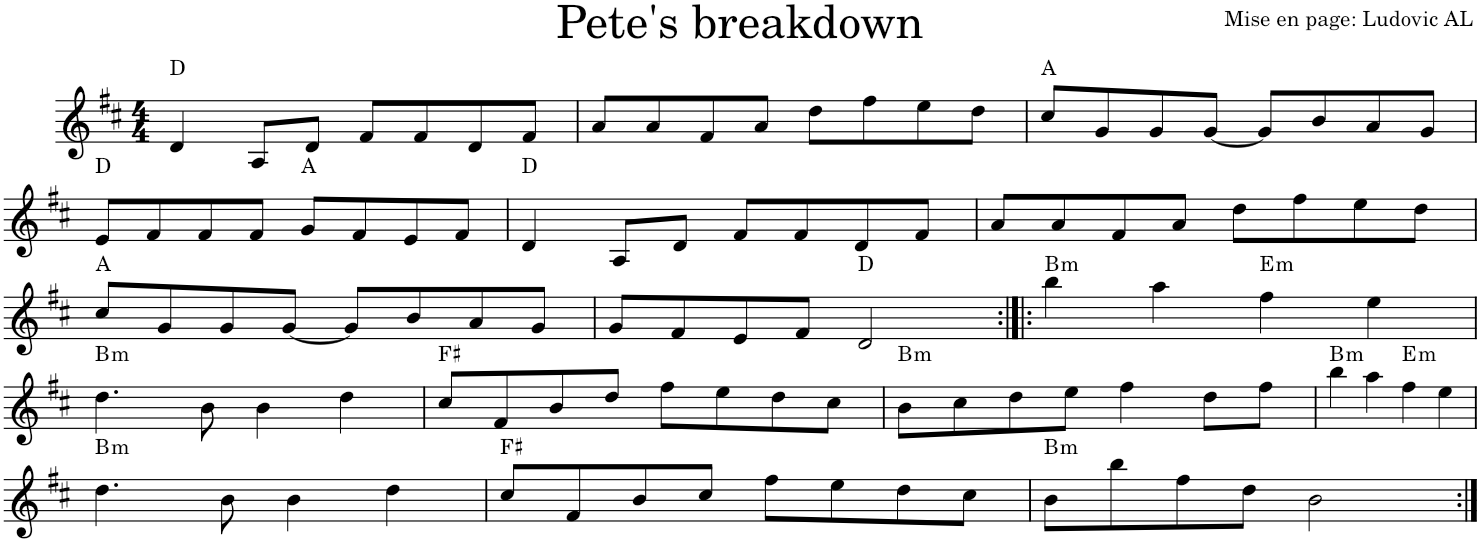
**kern	**harte
*part1	*part1
*staff1	*
*I"Voice	*
*I'V	*
*clefG2	*
*k[f#c#]	*
*M4/4	*
=1	=1
4d/	D:maj
8A/L	.
8d/J	.
8f#/L	.
8f#/	.
8d/	.
8f#/J	.
=2	=2
8a/L	.
8a/	.
8f#/	.
8a/J	.
8dd\L	.
8ff#\	.
8ee\	.
8dd\J	.
=3	=3
8cc#/L	A:maj
8g/	.
8g/	.
[<8g/J	.
8g/L]	.
8b/	.
8a/	.
8g/J	.
!!LO:LB:g=z
=4	=4
8e/L	D:maj
8f#/	.
8f#/	.
8f#/J	.
8g/L	A:maj
8f#/	.
8e/	.
8f#/J	.
=5	=5
4d/	D:maj
8A/L	.
8d/J	.
8f#/L	.
8f#/	.
8d/	.
8f#/J	.
=6	=6
8a/L	.
8a/	.
8f#/	.
8a/J	.
8dd\L	.
8ff#\	.
8ee\	.
8dd\J	.
!!LO:LB:g=z
=7	=7
8cc#/L	A:maj
8g/	.
8g/	.
[<8g/J	.
8g/L]	.
8b/	.
8a/	.
8g/J	.
=8	=8
8g/L	.
8f#/	.
8e/	.
8f#/J	.
2d/	D:maj
=9:|!|:	=9:|!|:
!	!LO:H:kt=m
4bb\	B:min
4aa\	.
!	!LO:H:kt=m
4ff#\	E:min
4ee\	.
!!LO:LB:g=z
=10	=10
!	!LO:H:kt=m
4.dd\	B:min
8b\	.
4b\	.
4dd\	.
=11	=11
8cc#/L	F#:maj
8f#/	.
8b/	.
8dd/J	.
8ff#\L	.
8ee\	.
8dd\	.
8cc#\J	.
=12	=12
!	!LO:H:kt=m
8b\L	B:min
8cc#\	.
8dd\	.
8ee\J	.
4ff#\	.
8dd\L	.
8ff#\J	.
=13	=13
!	!LO:H:kt=m
4bb\	B:min
4aa\	.
!	!LO:H:kt=m
4ff#\	E:min
4ee\	.
!!LO:LB:g=z
=14	=14
!	!LO:H:kt=m
4.dd\	B:min
8b\	.
4b\	.
4dd\	.
=15	=15
8cc#/L	F#:maj
8f#/	.
8b/	.
8cc#/J	.
8ff#\L	.
8ee\	.
8dd\	.
8cc#\J	.
=16	=16
!	!LO:H:kt=m
8b\L	B:min
8bb\	.
8ff#\	.
8dd\J	.
2b\	.
=:|!	=:|!
*-	*-
